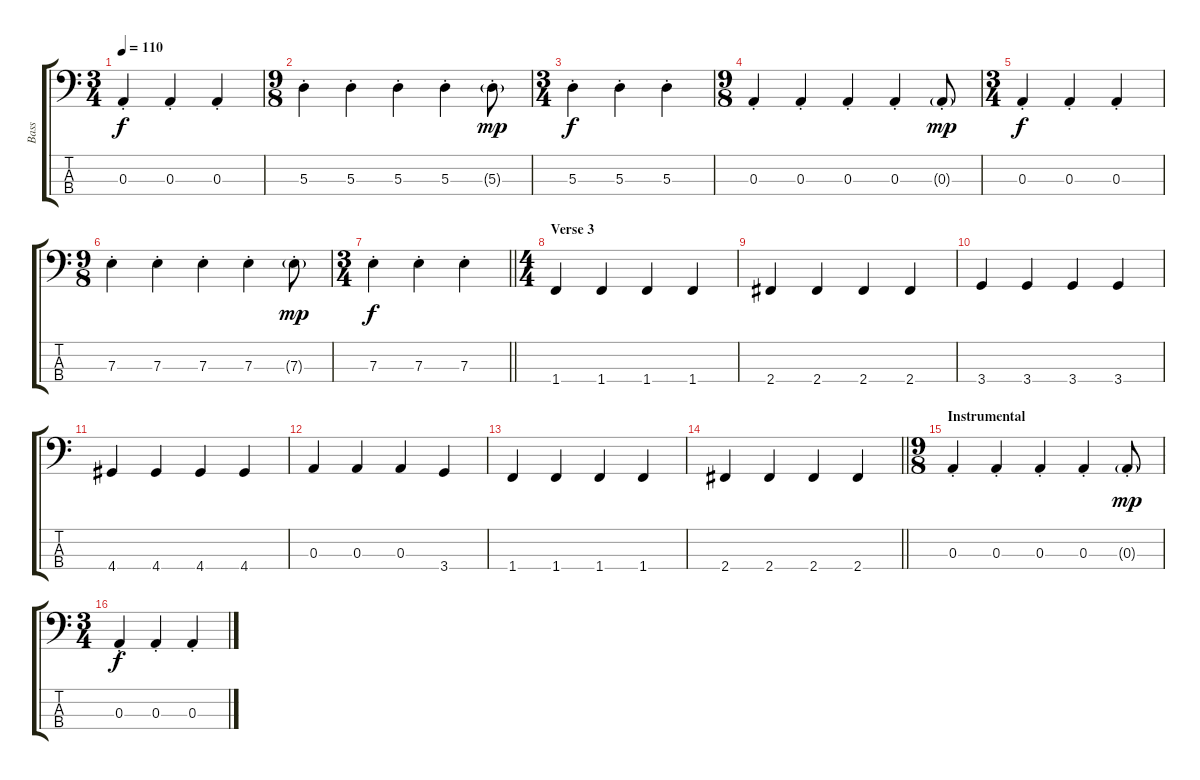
\track ("Bass" "Bass") {instrument electricbassfinger}
\staff {score tabs}
\tuning (G2 D2 A1 E1) {hide}
\ts (3 4)
\tempo 110
\clef f4
\ks c
0.3{st}.4{dy f} 0.3{st}.4 0.3{st}.4 |
\ts (9 8)
5.3{st}.4 5.3{st}.4 5.3{st}.4 5.3{st}.4 5.3{g st}.8{dy mp} |
\ts (3 4)
5.3{st}.4{dy f} 5.3{st}.4 5.3{st}.4 |
\ts (9 8)
0.3{st}.4 0.3{st}.4 0.3{st}.4 0.3{st}.4 0.3{g st}.8{dy mp} |
\ts (3 4)
0.3{st}.4{dy f} 0.3{st}.4 0.3{st}.4 |
\ts (9 8)
7.3{st}.4 7.3{st}.4 7.3{st}.4 7.3{st}.4 7.3{g st}.8{dy mp} |
\ts (3 4)
\barLineRight lightlight
7.3{st}.4{dy f} 7.3{st}.4 7.3{st}.4 |
\ts (4 4)
\section ("" "Verse 3")
1.4.4 1.4.4 1.4.4 1.4.4 |
2.4.4 2.4.4 2.4.4 2.4.4 |
3.4.4 3.4.4 3.4.4 3.4.4 |
4.4.4 4.4.4 4.4.4 4.4.4 |
0.3.4 0.3.4 0.3.4 3.4.4 |
1.4.4 1.4.4 1.4.4 1.4.4 |
\barLineRight lightlight
2.4.4 2.4.4 2.4.4 2.4.4 |
\ts (9 8)
\section ("" "Instrumental")
0.3{st}.4 0.3{st}.4 0.3{st}.4 0.3{st}.4 0.3{g st}.8{dy mp} |
\ts (3 4)
0.3{st}.4{dy f} 0.3{st}.4 0.3{st}.4
